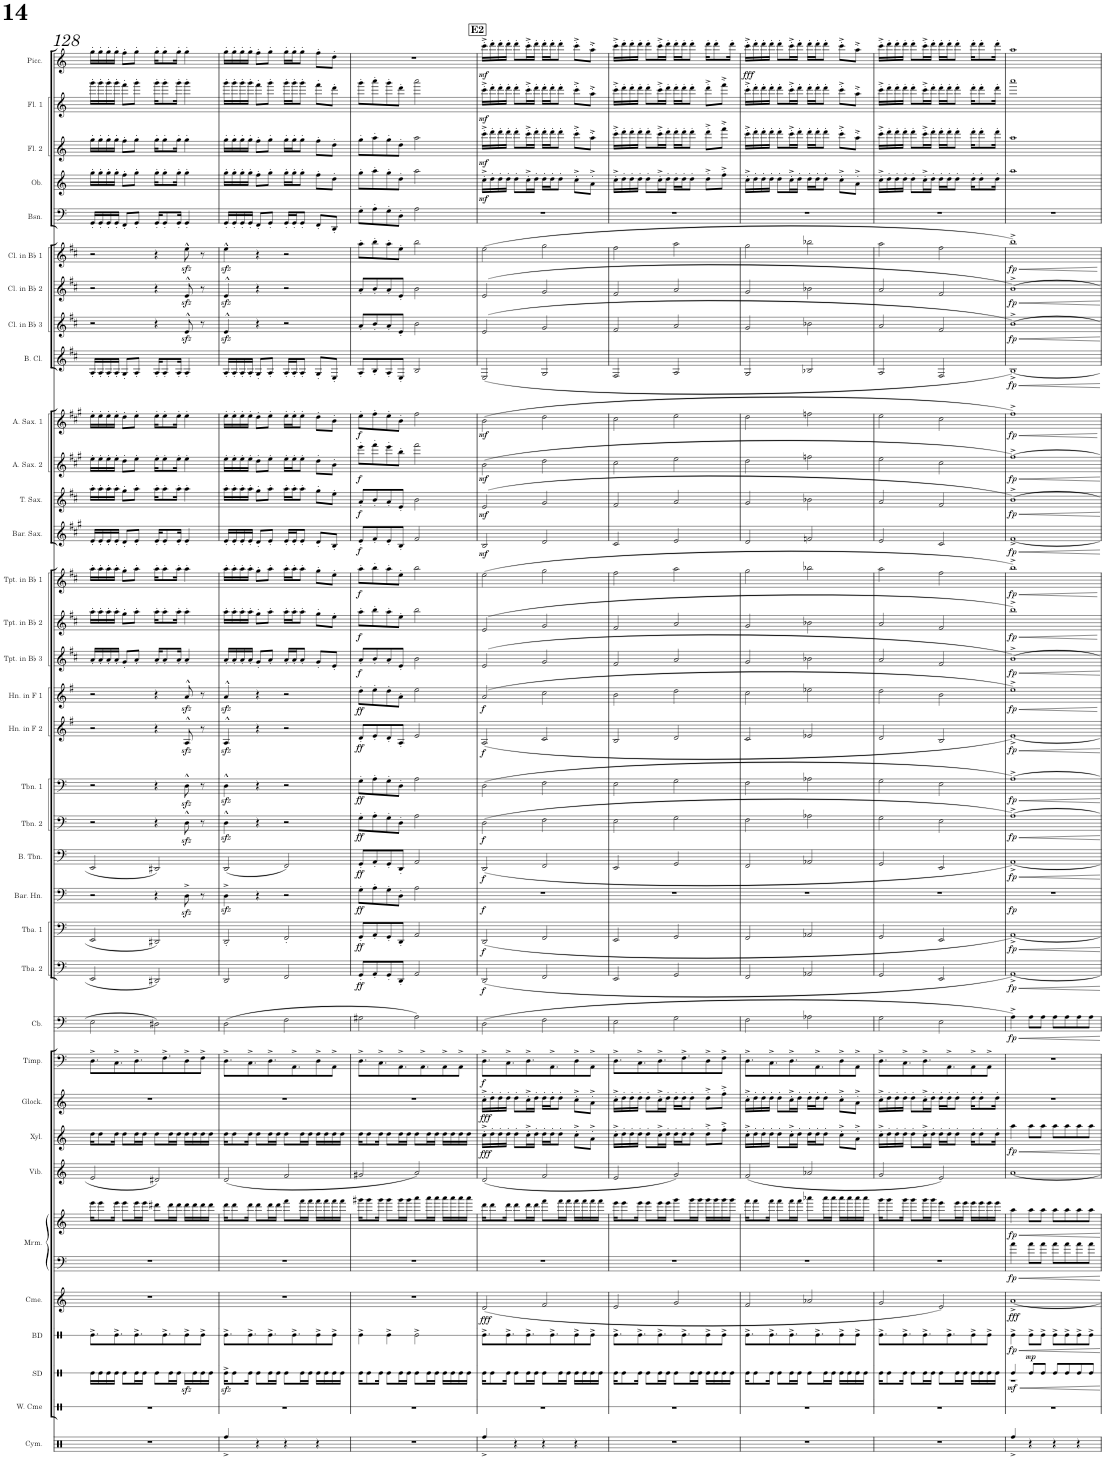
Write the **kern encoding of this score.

**kern	**kern	**kern	**dynam	**kern	**dynam	**kern	**dynam	**kern	**kern	**dynam	**kern	**kern	**dynam	**kern	**dynam	**kern	**dynam	**kern	**dynam	**kern	**dynam	**kern	**dynam	**kern	**dynam	**kern	**dynam	**kern	**dynam	**kern	**dynam	**kern	**dynam	**kern	**dynam	**kern	**dynam	**kern	**dynam	**kern	**dynam	**kern	**dynam	**kern	**dynam	**kern	**dynam	**kern	**dynam	**kern	**dynam	**kern	**dynam	**kern	**dynam	**kern	**dynam	**kern	**kern	**dynam	**kern	**dynam	**kern	**dynam	**kern	**dynam
*part35	*part34	*part33	*part33	*part32	*part32	*part31	*part31	*part30	*part30	*part30	*part29	*part28	*part28	*part27	*part27	*part26	*part26	*part25	*part25	*part24	*part24	*part23	*part23	*part22	*part22	*part21	*part21	*part20	*part20	*part19	*part19	*part18	*part18	*part17	*part17	*part16	*part16	*part15	*part15	*part14	*part14	*part13	*part13	*part12	*part12	*part11	*part11	*part10	*part10	*part9	*part9	*part8	*part8	*part7	*part7	*part6	*part6	*part5	*part4	*part4	*part3	*part3	*part2	*part2	*part1	*part1
*staff36	*staff35	*staff34	*staff34	*staff33	*staff33	*staff32	*staff32	*staff31	*staff30	*staff30/31	*staff29	*staff28	*staff28	*staff27	*staff27	*staff26	*staff26	*staff25	*staff25	*staff24	*staff24	*staff23	*staff23	*staff22	*staff22	*staff21	*staff21	*staff20	*staff20	*staff19	*staff19	*staff18	*staff18	*staff17	*staff17	*staff16	*staff16	*staff15	*staff15	*staff14	*staff14	*staff13	*staff13	*staff12	*staff12	*staff11	*staff11	*staff10	*staff10	*staff9	*staff9	*staff8	*staff8	*staff7	*staff7	*staff6	*staff6	*staff5	*staff4	*staff4	*staff3	*staff3	*staff2	*staff2	*staff1	*staff1
*I"Cymbals	*I"Wind Chimes	*I"Snare Drum	*	*I"Bass Drum	*	*I"Chimes	*	*I"Marimba	*	*	*I"Vibraphone	*I"Xylophone	*	*I"Glockenspiel	*	*I"Timpani	*	*I"Contrabass	*	*I"Tuba 2	*	*I"Tuba 1	*	*I"Baritone Horn	*	*I"Bass Trombone	*	*I"Trombone 2	*	*I"Trombone 1	*	*I"Horn in F 2	*	*I"Horn in F 1	*	*I"Trumpet in Bb 3	*	*I"Trumpet in Bb 2	*	*I"Trumpet in Bb 1	*	*I"Baritone Saxophone	*	*I"Tenor Saxophone	*	*I"Alto Saxophone 2	*	*I"Alto Saxophone 1	*	*I"Bass Clarinet	*	*I"Clarinet in Bb 3	*	*I"Clarinet in Bb 2	*	*I"Clarinet in Bb 1	*	*I"Bassoon	*I"Oboe	*	*I"Flute 2	*	*I"Flute 1	*	*I"Piccolo	*
*I'Cym.	*I'W. Cme	*I'SD	*	*I'BD	*	*I'Cme.	*	*I'Mrm.	*	*	*I'Vib.	*I'Xyl.	*	*I'Glock.	*	*I'Timp.	*	*I'Cb.	*	*I'Tba. 2	*	*I'Tba. 1	*	*I'Bar. Hn.	*	*I'B. Tbn.	*	*I'Tbn. 2	*	*I'Tbn. 1	*	*I'Hn. in F 2	*	*I'Hn. in F 1	*	*I'Tpt. in Bb 3	*	*I'Tpt. in Bb 2	*	*I'Tpt. in Bb 1	*	*I'Bar. Sax.	*	*I'T. Sax.	*	*I'A. Sax. 2	*	*I'A. Sax. 1	*	*I'B. Cl.	*	*I'Cl. in Bb 3	*	*I'Cl. in Bb 2	*	*I'Cl. in Bb 1	*	*I'Bsn.	*I'Ob.	*	*I'Fl. 2	*	*I'Fl. 1	*	*I'Picc.	*
!!LO:PB:g=z
*clefX	*clefX	*clefX	*	*clefX	*	*clefG2	*	*clefF4	*clefG2	*	*clefG2	*clefG2	*	*clefG2	*	*clefF4	*	*clefF4	*	*clefF4	*	*clefF4	*	*clefF4	*	*clefF4	*	*clefF4	*	*clefF4	*	*clefG2	*	*clefG2	*	*clefG2	*	*clefG2	*	*clefG2	*	*clefG2	*	*clefG2	*	*clefG2	*	*clefG2	*	*clefG2	*	*clefG2	*	*clefG2	*	*clefG2	*	*clefF4	*clefG2	*	*clefG2	*	*clefG2	*	*clefG2	*
*	*	*	*	*	*	*	*	*	*	*	*	*Trd-7c-12	*	*Trd-14c-24	*	*	*	*Trd7c12	*	*	*	*	*	*Trd4c7	*	*	*	*	*	*	*	*Trd4c7	*	*Trd4c7	*	*Trd1c2	*	*Trd1c2	*	*Trd1c2	*	*Trd12c21	*	*Trd8c14	*	*Trd5c9	*	*Trd5c9	*	*Trd8c14	*	*Trd1c2	*	*Trd1c2	*	*Trd1c2	*	*	*	*	*	*	*	*	*Trd-7c-12	*
*k[]	*k[]	*k[]	*	*k[]	*	*k[]	*	*k[]	*k[]	*	*k[]	*k[]	*	*k[]	*	*k[]	*	*k[]	*	*k[]	*	*k[]	*	*k[]	*	*k[]	*	*k[]	*	*k[]	*	*k[f#]	*	*k[f#]	*	*k[f#c#]	*	*k[f#c#]	*	*k[f#c#]	*	*k[f#c#g#]	*	*k[f#c#]	*	*k[f#c#g#]	*	*k[f#c#g#]	*	*k[f#c#]	*	*k[f#c#]	*	*k[f#c#]	*	*k[f#c#]	*	*k[]	*k[]	*	*k[]	*	*k[]	*	*k[]	*
*M4/4	*M4/4	*M4/4	*	*M4/4	*	*M4/4	*	*M4/4	*M4/4	*	*M4/4	*M4/4	*	*M4/4	*	*M4/4	*	*M4/4	*	*M4/4	*	*M4/4	*	*M4/4	*	*M4/4	*	*M4/4	*	*M4/4	*	*M4/4	*	*M4/4	*	*M4/4	*	*M4/4	*	*M4/4	*	*M4/4	*	*M4/4	*	*M4/4	*	*M4/4	*	*M4/4	*	*M4/4	*	*M4/4	*	*M4/4	*	*M4/4	*M4/4	*	*M4/4	*	*M4/4	*	*M4/4	*
=128	=128	=128	=128	=128	=128	=128	=128	=128	=128	=128	=128	=128	=128	=128	=128	=128	=128	=128	=128	=128	=128	=128	=128	=128	=128	=128	=128	=128	=128	=128	=128	=128	=128	=128	=128	=128	=128	=128	=128	=128	=128	=128	=128	=128	=128	=128	=128	=128	=128	=128	=128	=128	=128	=128	=128	=128	=128	=128	=128	=128	=128	=128	=128	=128	=128	=128
1r	1r	16Re\LL	.	8.Re^\L	.	1r	.	1r	16eee\KL	.	2e/	16dd\KL	.	1r	.	8.D^\L	.	2E\	.	2EE/	.	2EE/	.	2r	.	2EE/	.	2r	.	2r	.	2r	.	2r	.	16a'/LL	.	16aa'\LL	.	16aa'\LL	.	16e'/LL	.	16aa'\LL	.	16ee'\LL	.	16ee'\LL	.	16A'/LL	.	2r	.	2r	.	2r	.	16GG'/LL	16gg'\LL	.	16gg'\LL	.	16ggg'\LL	.	16gg'\LL	.
.	.	16Re\	.	.	.	.	.	.	8eee\	.	.	8dd\	.	.	.	.	.	.	.	.	.	.	.	.	.	.	.	.	.	.	.	.	.	.	.	16a'/	.	16aa'\	.	16aa'\	.	16e'/	.	16aa'\	.	16ee'\	.	16ee'\	.	16A'/	.	.	.	.	.	.	.	16GG'/	16gg'\	.	16gg'\	.	16ggg'\	.	16gg'\	.
.	.	16Re\	.	.	.	.	.	.	.	.	.	.	.	.	.	.	.	.	.	.	.	.	.	.	.	.	.	.	.	.	.	.	.	.	.	16a'/	.	16aa'\	.	16aa'\	.	16e'/	.	16aa'\	.	16ee'\	.	16ee'\	.	16A'/	.	.	.	.	.	.	.	16GG'/	16gg'\	.	16gg'\	.	16ggg'\	.	16gg'\	.
.	.	16Re\JJ	.	8.Re^\	.	.	.	.	16eee\Jk	.	.	16dd\Jk	.	.	.	8.C^\	.	.	.	.	.	.	.	.	.	.	.	.	.	.	.	.	.	.	.	16a'/JJ	.	16aa'\JJ	.	16aa'\JJ	.	16e'/JJ	.	16aa'\JJ	.	16ee'\JJ	.	16ee'\JJ	.	16A'/JJ	.	.	.	.	.	.	.	16GG'/JJ	16gg'\JJ	.	16gg'\JJ	.	16ggg'\JJ	.	16gg'\JJ	.
.	.	8Re\L	.	.	.	.	.	.	8eee\L	.	.	8dd\L	.	.	.	.	.	.	.	.	.	.	.	.	.	.	.	.	.	.	.	.	.	.	.	8g'/L	.	8gg'\L	.	8gg'\L	.	8d'/L	.	8gg'\L	.	8dd'\L	.	8dd'\L	.	8G'/L	.	.	.	.	.	.	.	8FF'/L	8ff'\L	.	8ff'\L	.	8fff'\L	.	8ff'\L	.
.	.	16Re\L	.	8.Re^\	.	.	.	.	16eee\L	.	.	16dd\L	.	.	.	8.D^\	.	.	.	.	.	.	.	.	.	.	.	.	.	.	.	.	.	.	.	8a'/J	.	8aa'\J	.	8aa'\J	.	8e'/J	.	8aa'\J	.	8ee'\J	.	8ee'\J	.	8A'/J	.	.	.	.	.	.	.	8GG'/J	8gg'\J	.	8gg'\J	.	8ggg'\J	.	8gg'\J	.
.	.	16Re\JJ	.	.	.	.	.	.	16eee\JJ	.	.	16dd\JJ	.	.	.	.	.	.	.	.	.	.	.	.	.	.	.	.	.	.	.	.	.	.	.	.	.	.	.	.	.	.	.	.	.	.	.	.	.	.	.	.	.	.	.	.	.	.	.	.	.	.	.	.	.	.
.	.	8Re\L	.	.	.	.	.	.	8ddd#X\L	.	2d#X/	8dd\L	.	.	.	.	.	2D#X\	.	2DD#X/	.	2DD#X/	.	4r	.	2DD#X/	.	4r	.	4r	.	4r	.	4r	.	16a'/KL	.	16aa'\KL	.	16aa'\KL	.	16e'/KL	.	16aa'\KL	.	16ee'\KL	.	16ee'\KL	.	16A'/KL	.	4r	.	4r	.	4r	.	16GG'/KL	16gg'\KL	.	16gg'\KL	.	16ggg'\KL	.	16gg'\KL	.
.	.	.	.	8.Re^\	.	.	.	.	.	.	.	.	.	.	.	8.F^\	.	.	.	.	.	.	.	.	.	.	.	.	.	.	.	.	.	.	.	8a'/	.	8aa'\	.	8aa'\	.	8e'/	.	8aa'\	.	8ee'\	.	8ee'\	.	8A'/	.	.	.	.	.	.	.	8GG'/	8gg'\	.	8gg'\	.	8ggg'\	.	8gg'\	.
.	.	16Re\L	.	.	.	.	.	.	16ddd#\L	.	.	16dd\L	.	.	.	.	.	.	.	.	.	.	.	.	.	.	.	.	.	.	.	.	.	.	.	.	.	.	.	.	.	.	.	.	.	.	.	.	.	.	.	.	.	.	.	.	.	.	.	.	.	.	.	.	.	.
.	.	16Re\JJ	.	.	.	.	.	.	16ddd#\JJ	.	.	16dd\JJ	.	.	.	.	.	.	.	.	.	.	.	.	.	.	.	.	.	.	.	.	.	.	.	16a'/Jk	.	16aa'\Jk	.	16aa'\Jk	.	16e'/Jk	.	16aa'\Jk	.	16ee'\Jk	.	16ee'\Jk	.	16A'/Jk	.	.	.	.	.	.	.	16GG'/Jk	16gg'\Jk	.	16gg'\Jk	.	16ggg'\Jk	.	16gg'\Jk	.
.	.	16Rezz<^\LL	.	8Re^\	.	.	.	.	16ddd#\LL	.	.	16dd\LL	.	.	.	8D^\	.	.	.	.	.	.	.	8Dzz<^\	.	.	.	8Dzz<^^\	.	8Dzz<^^\	.	8Azz<^^/	.	8azz<^^/	.	4a'/	.	4aa'\	.	4aa'\	.	4e'/	.	4aa'\	.	4ee'\	.	4ee'\	.	4A'/	.	8ezz<^^/	.	8ezz<^^/	.	8eezz<^^\	.	4GG'/	4gg'\	.	4gg'\	.	4ggg'\	.	4gg'\	.
.	.	16Re\	.	.	.	.	.	.	16ddd#\	.	.	16dd\	.	.	.	.	.	.	.	.	.	.	.	.	.	.	.	.	.	.	.	.	.	.	.	.	.	.	.	.	.	.	.	.	.	.	.	.	.	.	.	.	.	.	.	.	.	.	.	.	.	.	.	.	.	.
.	.	16Re\	.	8Re^\J	.	.	.	.	16ddd#\	.	.	16dd\	.	.	.	8F^\J	.	.	.	.	.	.	.	8r	.	.	.	8r	.	8r	.	8r	.	8r	.	.	.	.	.	.	.	.	.	.	.	.	.	.	.	.	.	8r	.	8r	.	8r	.	.	.	.	.	.	.	.	.	.
.	.	16Re\JJ	.	.	.	.	.	.	16ddd#\JJ	.	.	16dd\JJ	.	.	.	.	.	.	.	.	.	.	.	.	.	.	.	.	.	.	.	.	.	.	.	.	.	.	.	.	.	.	.	.	.	.	.	.	.	.	.	.	.	.	.	.	.	.	.	.	.	.	.	.	.	.
=129	=129	=129	=129	=129	=129	=129	=129	=129	=129	=129	=129	=129	=129	=129	=129	=129	=129	=129	=129	=129	=129	=129	=129	=129	=129	=129	=129	=129	=129	=129	=129	=129	=129	=129	=129	=129	=129	=129	=129	=129	=129	=129	=129	=129	=129	=129	=129	=129	=129	=129	=129	=129	=129	=129	=129	=129	=129	=129	=129	=129	=129	=129	=129	=129	=129	=129
4Rff^/	1r	16Rezz<^\KL	.	8.Re^\L	.	1r	.	1r	16ddd\KL	.	(2d/	16dd\KL	.	1r	.	8.D^\L	.	(2D\	.	2DD/	.	2DD'/	.	4Dzz<^\	.	(2DD/	.	4Dzz<^^\	.	4Dzz<^^\	.	4Azz<^^/	.	4azz<^^/	.	16a'/LL	.	16aa'\LL	.	16aa'\LL	.	16e'/LL	.	16aa'\LL	.	16ee'\LL	.	16ee'\LL	.	16A'/LL	.	4ezz<^^/	.	4ezz<^^/	.	4eezz<^^\	.	16GG'/LL	16gg'\LL	.	16gg'\LL	.	16ggg'\LL	.	16gg'\LL	.
.	.	8Re\	.	.	.	.	.	.	8ddd\	.	.	8dd\	.	.	.	.	.	.	.	.	.	.	.	.	.	.	.	.	.	.	.	.	.	.	.	16a'/	.	16aa'\	.	16aa'\	.	16e'/	.	16aa'\	.	16ee'\	.	16ee'\	.	16A'/	.	.	.	.	.	.	.	16GG'/	16gg'\	.	16gg'\	.	16ggg'\	.	16gg'\	.
.	.	.	.	.	.	.	.	.	.	.	.	.	.	.	.	.	.	.	.	.	.	.	.	.	.	.	.	.	.	.	.	.	.	.	.	16a'/	.	16aa'\	.	16aa'\	.	16e'/	.	16aa'\	.	16ee'\	.	16ee'\	.	16A'/	.	.	.	.	.	.	.	16GG'/	16gg'\	.	16gg'\	.	16ggg'\	.	16gg'\	.
.	.	16Re\Jk	.	8.Re^\	.	.	.	.	16ddd\Jk	.	.	16dd\Jk	.	.	.	8.C^\	.	.	.	.	.	.	.	.	.	.	.	.	.	.	.	.	.	.	.	16a'/JJ	.	16aa'\JJ	.	16aa'\JJ	.	16e'/JJ	.	16aa'\JJ	.	16ee'\JJ	.	16ee'\JJ	.	16A'/JJ	.	.	.	.	.	.	.	16GG'/JJ	16gg'\JJ	.	16gg'\JJ	.	16ggg'\JJ	.	16gg'\JJ	.
4r	.	8Re\L	.	.	.	.	.	.	8ddd\L	.	.	8dd\L	.	.	.	.	.	.	.	.	.	.	.	4r	.	.	.	4r	.	4r	.	4r	.	4r	.	8g'/L	.	8gg'\L	.	8gg'\L	.	8d'/L	.	8gg'\L	.	8dd'\L	.	8dd'\L	.	8G'/L	.	4r	.	4r	.	4r	.	8FF'/L	8ff'\L	.	8ff'\L	.	8fff'\L	.	8ff'\L	.
.	.	16Re\L	.	8.Re^\	.	.	.	.	16ddd\L	.	.	16dd\L	.	.	.	8.D^\	.	.	.	.	.	.	.	.	.	.	.	.	.	.	.	.	.	.	.	8a'/J	.	8aa'\J	.	8aa'\J	.	8e'/J	.	8aa'\J	.	8ee'\J	.	8ee'\J	.	8A'/J	.	.	.	.	.	.	.	8GG'/J	8gg'\J	.	8gg'\J	.	8ggg'\J	.	8gg'\J	.
.	.	16Re\JJ	.	.	.	.	.	.	16ddd\JJ	.	.	16dd\JJ	.	.	.	.	.	.	.	.	.	.	.	.	.	.	.	.	.	.	.	.	.	.	.	.	.	.	.	.	.	.	.	.	.	.	.	.	.	.	.	.	.	.	.	.	.	.	.	.	.	.	.	.	.	.
4r	.	8Re\L	.	.	.	.	.	.	8fff\L	.	2f/	8dd\L	.	.	.	.	.	2F\	.	2FF/	.	2FF'/	.	2r	.	2FF/)	.	2r	.	2r	.	2r	.	2r	.	16a'/LL	.	16aa'\LL	.	16aa'\LL	.	16e'/LL	.	16aa'\LL	.	16ee'\LL	.	16ee'\LL	.	16A'/LL	.	2r	.	2r	.	2r	.	16GG'/LL	16gg'\LL	.	16gg'\LL	.	16ggg'\LL	.	16gg'\LL	.
.	.	.	.	8.Re^\	.	.	.	.	.	.	.	.	.	.	.	8.AA^\	.	.	.	.	.	.	.	.	.	.	.	.	.	.	.	.	.	.	.	16a'/J	.	16aa'\J	.	16aa'\J	.	16e'/J	.	16aa'\J	.	16ee'\J	.	16ee'\J	.	16A'/J	.	.	.	.	.	.	.	16GG'/J	16gg'\J	.	16gg'\J	.	16ggg'\J	.	16gg'\J	.
.	.	16Re\L	.	.	.	.	.	.	16fff\L	.	.	16dd\L	.	.	.	.	.	.	.	.	.	.	.	.	.	.	.	.	.	.	.	.	.	.	.	8a'/J	.	8aa'\J	.	8aa'\J	.	8e'/J	.	8aa'\J	.	8ee'\J	.	8ee'\J	.	8A'/J	.	.	.	.	.	.	.	8GG'/J	8gg'\J	.	8gg'\J	.	8ggg'\J	.	8gg'\J	.
.	.	16Re\JJ	.	.	.	.	.	.	16fff\JJ	.	.	16dd\JJ	.	.	.	.	.	.	.	.	.	.	.	.	.	.	.	.	.	.	.	.	.	.	.	.	.	.	.	.	.	.	.	.	.	.	.	.	.	.	.	.	.	.	.	.	.	.	.	.	.	.	.	.	.	.
4r	.	16Re\LL	.	8Re^\	.	.	.	.	16fff\LL	.	.	16dd\LL	.	.	.	8D^\	.	.	.	.	.	.	.	.	.	.	.	.	.	.	.	.	.	.	.	8g'/L	.	8gg'\L	.	8gg'\L	.	8d'/L	.	8gg'\L	.	8dd'\L	.	8dd'\L	.	8G'/L	.	.	.	.	.	.	.	8FF'/L	8ff'\L	.	8ff'\L	.	8fff'\L	.	8ff'\L	.
.	.	16Re\	.	.	.	.	.	.	16fff\	.	.	16dd\	.	.	.	.	.	.	.	.	.	.	.	.	.	.	.	.	.	.	.	.	.	.	.	.	.	.	.	.	.	.	.	.	.	.	.	.	.	.	.	.	.	.	.	.	.	.	.	.	.	.	.	.	.	.
.	.	16Re\	.	8Re^\J	.	.	.	.	16fff\	.	.	16dd\	.	.	.	8AA^\J	.	.	.	.	.	.	.	.	.	.	.	.	.	.	.	.	.	.	.	8e'/J	.	8ee'\J	.	8ee'\J	.	8B'/J	.	8ee'\J	.	8b'\J	.	8b'\J	.	8E'/J	.	.	.	.	.	.	.	8DD'/J	8dd'\J	.	8dd'\J	.	8ddd'\J	.	8dd'\J	.
.	.	16Re\JJ	.	.	.	.	.	.	16fff\JJ	.	.	16dd\JJ	.	.	.	.	.	.	.	.	.	.	.	.	.	.	.	.	.	.	.	.	.	.	.	.	.	.	.	.	.	.	.	.	.	.	.	.	.	.	.	.	.	.	.	.	.	.	.	.	.	.	.	.	.	.
=130	=130	=130	=130	=130	=130	=130	=130	=130	=130	=130	=130	=130	=130	=130	=130	=130	=130	=130	=130	=130	=130	=130	=130	=130	=130	=130	=130	=130	=130	=130	=130	=130	=130	=130	=130	=130	=130	=130	=130	=130	=130	=130	=130	=130	=130	=130	=130	=130	=130	=130	=130	=130	=130	=130	=130	=130	=130	=130	=130	=130	=130	=130	=130	=130	=130	=130
!	!	!	!	!	!	!	!	!	!	!	!	!	!	!	!	!	!	!	!	!	!LO:DY:b	!	!LO:DY:b	!	!LO:DY:b	!	!LO:DY:b	!	!LO:DY:b	!	!LO:DY:b	!	!LO:DY:b	!	!LO:DY:b	!	!LO:DY:b	!	!LO:DY:b	!	!LO:DY:b	!	!LO:DY:b	!	!LO:DY:b	!	!LO:DY:b	!	!LO:DY:b	!	!	!	!	!	!	!	!	!	!	!	!	!	!	!	!	!
1r	1r	16Re\KL	.	4Re^\	.	1r	.	1r	16ggg#X\KL	.	2g#X/	16dd\KL	.	1r	.	8.D^\L	.	2G#X\	.	8GG'/L	ff	8GG'/L	ff	8G'\L	ff	8GG'/L	ff	8G'\L	ff	8G'\L	ff	8d'/L	ff	8dd'\L	ff	8a'/L	f	8aa'\L	f	8aa'\L	f	8e'/L	f	8a'/L	f	8eee'\L	f	8ee'\L	f	8A'/L	.	8a'/L	.	8a'/L	.	8aa'\L	.	8G'\L	8gg'\L	.	8gg'\L	.	8ggg'\L	.	1r	.
.	.	8Re\	.	.	.	.	.	.	8ggg#\	.	.	8dd\	.	.	.	.	.	.	.	.	.	.	.	.	.	.	.	.	.	.	.	.	.	.	.	.	.	.	.	.	.	.	.	.	.	.	.	.	.	.	.	.	.	.	.	.	.	.	.	.	.	.	.	.	.	.
.	.	.	.	.	.	.	.	.	.	.	.	.	.	.	.	.	.	.	.	8AA'/	.	8AA'/	.	8A'\	.	8AA'/	.	8A'\	.	8A'\	.	8e'/	.	8ee'\	.	8b'/	.	8bb'\	.	8bb'\	.	8f#'/	.	8b'/	.	8fff#'\	.	8ff#'\	.	8B'/	.	8b'/	.	8b'/	.	8bb'\	.	8A'\	8aa'\	.	8aa'\	.	8aaa'\	.	.	.
.	.	16Re\Jk	.	.	.	.	.	.	16ggg#\Jk	.	.	16dd\Jk	.	.	.	8.C^\	.	.	.	.	.	.	.	.	.	.	.	.	.	.	.	.	.	.	.	.	.	.	.	.	.	.	.	.	.	.	.	.	.	.	.	.	.	.	.	.	.	.	.	.	.	.	.	.	.	.
.	.	8Re\L	.	4Re^\	.	.	.	.	8ggg#\L	.	.	8dd\L	.	.	.	.	.	.	.	8GG'/	.	8GG'/	.	8G'\	.	8GG'/	.	8G'\	.	8G'\	.	8d'/	.	8dd'\	.	8a'/	.	8aa'\	.	8aa'\	.	8e'/	.	8a'/	.	8eee'\	.	8ee'\	.	8A'/	.	8a'/	.	8a'/	.	8aa'\	.	8G'\	8gg'\	.	8gg'\	.	8ggg'\	.	.	.
.	.	16Re\L	.	.	.	.	.	.	16ggg#\L	.	.	16dd\L	.	.	.	8.AA^\	.	.	.	8DD'/J	.	8DD'/J	.	8D'\J	.	8DD'/J	.	8D'\J	.	8D'\J	.	8A'/J	.	8a'\J	.	8e'/J	.	8ee'\J	.	8ee'\J	.	8B'/J	.	8e'/J	.	8bb'\J	.	8b'\J	.	8E'/J	.	8e'/J	.	8e'/J	.	8ee'\J	.	8D'\J	8dd'\J	.	8dd'\J	.	8ddd'\J	.	.	.
.	.	16Re\JJ	.	.	.	.	.	.	16ggg#\JJ	.	.	16dd\JJ	.	.	.	.	.	.	.	.	.	.	.	.	.	.	.	.	.	.	.	.	.	.	.	.	.	.	.	.	.	.	.	.	.	.	.	.	.	.	.	.	.	.	.	.	.	.	.	.	.	.	.	.	.	.
.	.	8Re\L	.	2Re^\	.	.	.	.	8aaa\L	.	2a/)	8dd\L	.	.	.	.	.	2A\)	.	2AA/	.	2AA/	.	2A\	.	2AA/	.	2A\	.	2A\	.	2e/	.	2ee\	.	2b\	.	2bb\	.	2bb\	.	2f#/	.	2b\	.	2fff#\	.	2ff#\	.	2B/	.	2b\	.	2b\	.	2bb\	.	2A\	2aa\	.	2aa\	.	2aaa\	.	.	.
.	.	.	.	.	.	.	.	.	.	.	.	.	.	.	.	8.AA^\	.	.	.	.	.	.	.	.	.	.	.	.	.	.	.	.	.	.	.	.	.	.	.	.	.	.	.	.	.	.	.	.	.	.	.	.	.	.	.	.	.	.	.	.	.	.	.	.	.	.
.	.	16Re\L	.	.	.	.	.	.	16aaa\L	.	.	16dd\L	.	.	.	.	.	.	.	.	.	.	.	.	.	.	.	.	.	.	.	.	.	.	.	.	.	.	.	.	.	.	.	.	.	.	.	.	.	.	.	.	.	.	.	.	.	.	.	.	.	.	.	.	.	.
.	.	16Re\JJ	.	.	.	.	.	.	16aaa\JJ	.	.	16dd\JJ	.	.	.	.	.	.	.	.	.	.	.	.	.	.	.	.	.	.	.	.	.	.	.	.	.	.	.	.	.	.	.	.	.	.	.	.	.	.	.	.	.	.	.	.	.	.	.	.	.	.	.	.	.	.
.	.	16Re\LL	.	.	.	.	.	.	16aaa\LL	.	.	16dd\LL	.	.	.	8AA^\	.	.	.	.	.	.	.	.	.	.	.	.	.	.	.	.	.	.	.	.	.	.	.	.	.	.	.	.	.	.	.	.	.	.	.	.	.	.	.	.	.	.	.	.	.	.	.	.	.	.
.	.	16Re\	.	.	.	.	.	.	16aaa\	.	.	16dd\	.	.	.	.	.	.	.	.	.	.	.	.	.	.	.	.	.	.	.	.	.	.	.	.	.	.	.	.	.	.	.	.	.	.	.	.	.	.	.	.	.	.	.	.	.	.	.	.	.	.	.	.	.	.
.	.	16Re\	.	.	.	.	.	.	16aaa\	.	.	16dd\	.	.	.	8AA^\J	.	.	.	.	.	.	.	.	.	.	.	.	.	.	.	.	.	.	.	.	.	.	.	.	.	.	.	.	.	.	.	.	.	.	.	.	.	.	.	.	.	.	.	.	.	.	.	.	.	.
.	.	16Re\JJ	.	.	.	.	.	.	16aaa\JJ	.	.	16dd\JJ	.	.	.	.	.	.	.	.	.	.	.	.	.	.	.	.	.	.	.	.	.	.	.	.	.	.	.	.	.	.	.	.	.	.	.	.	.	.	.	.	.	.	.	.	.	.	.	.	.	.	.	.	.	.
!!LO:REH:place=s1:a:B:cj:fs=14:t=E2
=131	=131	=131	=131	=131	=131	=131	=131	=131	=131	=131	=131	=131	=131	=131	=131	=131	=131	=131	=131	=131	=131	=131	=131	=131	=131	=131	=131	=131	=131	=131	=131	=131	=131	=131	=131	=131	=131	=131	=131	=131	=131	=131	=131	=131	=131	=131	=131	=131	=131	=131	=131	=131	=131	=131	=131	=131	=131	=131	=131	=131	=131	=131	=131	=131	=131	=131
!	!	!	!	!	!	!	!LO:DY:b	!	!	!	!	!	!LO:DY:b	!	!LO:DY:b	!	!LO:DY:b	!	!	!	!LO:DY:b	!	!LO:DY:b	!	!LO:DY:b	!	!LO:DY:b	!	!LO:DY:b	!	!	!	!LO:DY:b	!	!LO:DY:b	!	!	!	!	!	!	!	!LO:DY:b	!	!LO:DY:b	!	!LO:DY:b	!	!LO:DY:b	!	!	!	!	!	!	!	!	!	!	!LO:DY:b	!	!LO:DY:b	!	!LO:DY:b	!	!LO:DY:b
4Rff^/	1r	16Re\KL	.	8.Re^\L	.	(2d/	fff	1r	16ddd\KL	.	(2d/	16cc'^\LL	fff	16cc'^\LL	fff	8.D^\L	f	(2D\	.	(2DD/	f	(2DD/	f	1r	f	(2DD/	f	(2D\	f	(2D\	.	(2A/	f	(2a/	f	(2e/	.	(2e/	.	(2ee\	.	2B/	mf	(2e/	mf	(2b\	mf	(2b\	mf	(2E/	.	(2e/	.	(2e/	.	(2ee\	.	1r	16cc'^\LL	mf	16ccc'^\LL	mf	16ccc'^\LL	mf	16ccc'^\LL	mf
.	.	8Re\	.	.	.	.	.	.	8ddd\	.	.	16dd'\	.	16dd'\	.	.	.	.	.	.	.	.	.	.	.	.	.	.	.	.	.	.	.	.	.	.	.	.	.	.	.	.	.	.	.	.	.	.	.	.	.	.	.	.	.	.	.	.	16dd'\	.	16ddd'\	.	16ddd'\	.	16ddd'\	.
.	.	.	.	.	.	.	.	.	.	.	.	16dd'\	.	16dd'\	.	.	.	.	.	.	.	.	.	.	.	.	.	.	.	.	.	.	.	.	.	.	.	.	.	.	.	.	.	.	.	.	.	.	.	.	.	.	.	.	.	.	.	.	16dd'\	.	16ddd'\	.	16ddd'\	.	16ddd'\	.
.	.	16Re\Jk	.	8.Re^\	.	.	.	.	16ddd\Jk	.	.	16dd'\JJ	.	16dd'\JJ	.	8.C^\	.	.	.	.	.	.	.	.	.	.	.	.	.	.	.	.	.	.	.	.	.	.	.	.	.	.	.	.	.	.	.	.	.	.	.	.	.	.	.	.	.	.	16dd'\JJ	.	16ddd'\JJ	.	16ddd'\JJ	.	16ddd'\JJ	.
4r	.	8Re\L	.	.	.	.	.	.	8ddd\L	.	.	8dd'\L	.	8dd'\L	.	.	.	.	.	.	.	.	.	.	.	.	.	.	.	.	.	.	.	.	.	.	.	.	.	.	.	.	.	.	.	.	.	.	.	.	.	.	.	.	.	.	.	.	8dd'\L	.	8ddd'\L	.	8ddd'\L	.	8ddd'\L	.
.	.	16Re\L	.	8.Re^\	.	.	.	.	16ddd\L	.	.	16cc'^\L	.	16cc'^\L	.	8.D^\	.	.	.	.	.	.	.	.	.	.	.	.	.	.	.	.	.	.	.	.	.	.	.	.	.	.	.	.	.	.	.	.	.	.	.	.	.	.	.	.	.	.	16cc'^\L	.	16ccc'^\L	.	16ccc'^\L	.	16ccc'^\L	.
.	.	16Re\JJ	.	.	.	.	.	.	16ddd\JJ	.	.	16dd'\JJ	.	16dd'\JJ	.	.	.	.	.	.	.	.	.	.	.	.	.	.	.	.	.	.	.	.	.	.	.	.	.	.	.	.	.	.	.	.	.	.	.	.	.	.	.	.	.	.	.	.	16dd'\JJ	.	16ddd'\JJ	.	16ddd'\JJ	.	16ddd'\JJ	.
4r	.	8Re\L	.	.	.	2f/	.	.	8fff\L	.	2f/	16dd'\LL	.	16dd'\LL	.	.	.	2F\	.	2FF/	.	2FF/	.	.	.	2FF/	.	2F\	.	2F\	.	2c/	.	2cc\	.	2g/	.	2g/	.	2gg\	.	2d/	.	2g/	.	2dd\	.	2dd\	.	2G/	.	2g/	.	2g/	.	2gg\	.	.	16dd'\LL	.	16ddd'\LL	.	16ddd'\LL	.	16ddd'\LL	.
.	.	.	.	8.Re^\	.	.	.	.	.	.	.	16dd'\J	.	16dd'\J	.	8.AA^\	.	.	.	.	.	.	.	.	.	.	.	.	.	.	.	.	.	.	.	.	.	.	.	.	.	.	.	.	.	.	.	.	.	.	.	.	.	.	.	.	.	.	16dd'\J	.	16ddd'\J	.	16ddd'\J	.	16ddd'\J	.
.	.	16Re\L	.	.	.	.	.	.	16fff\L	.	.	8dd'\J	.	8dd'\J	.	.	.	.	.	.	.	.	.	.	.	.	.	.	.	.	.	.	.	.	.	.	.	.	.	.	.	.	.	.	.	.	.	.	.	.	.	.	.	.	.	.	.	.	8dd'\J	.	8ddd'\J	.	8ddd'\J	.	8ddd'\J	.
.	.	16Re\JJ	.	.	.	.	.	.	16fff\JJ	.	.	.	.	.	.	.	.	.	.	.	.	.	.	.	.	.	.	.	.	.	.	.	.	.	.	.	.	.	.	.	.	.	.	.	.	.	.	.	.	.	.	.	.	.	.	.	.	.	.	.	.	.	.	.	.	.
4r	.	16Re\LL	.	8Re^\	.	.	.	.	16fff\LL	.	.	8cc'^\L	.	8cc'^\L	.	8D^\	.	.	.	.	.	.	.	.	.	.	.	.	.	.	.	.	.	.	.	.	.	.	.	.	.	.	.	.	.	.	.	.	.	.	.	.	.	.	.	.	.	.	8cc'^\L	.	8ccc'^\L	.	8ccc'^\L	.	8ccc'^\L	.
.	.	16Re\	.	.	.	.	.	.	16fff\	.	.	.	.	.	.	.	.	.	.	.	.	.	.	.	.	.	.	.	.	.	.	.	.	.	.	.	.	.	.	.	.	.	.	.	.	.	.	.	.	.	.	.	.	.	.	.	.	.	.	.	.	.	.	.	.	.
.	.	16Re\	.	8Re^\J	.	.	.	.	16fff\	.	.	8a'^\J	.	8a'^\J	.	8AA^\J	.	.	.	.	.	.	.	.	.	.	.	.	.	.	.	.	.	.	.	.	.	.	.	.	.	.	.	.	.	.	.	.	.	.	.	.	.	.	.	.	.	.	8a'^\J	.	8aa'^\J	.	8aa'^\J	.	8aa'^\J	.
.	.	16Re\JJ	.	.	.	.	.	.	16fff\JJ	.	.	.	.	.	.	.	.	.	.	.	.	.	.	.	.	.	.	.	.	.	.	.	.	.	.	.	.	.	.	.	.	.	.	.	.	.	.	.	.	.	.	.	.	.	.	.	.	.	.	.	.	.	.	.	.	.
=132	=132	=132	=132	=132	=132	=132	=132	=132	=132	=132	=132	=132	=132	=132	=132	=132	=132	=132	=132	=132	=132	=132	=132	=132	=132	=132	=132	=132	=132	=132	=132	=132	=132	=132	=132	=132	=132	=132	=132	=132	=132	=132	=132	=132	=132	=132	=132	=132	=132	=132	=132	=132	=132	=132	=132	=132	=132	=132	=132	=132	=132	=132	=132	=132	=132	=132
1r	1r	16Re\KL	.	8.Re^\L	.	2e/	.	1r	16eee\KL	.	2e/	16cc'^\LL	.	16cc'^\LL	.	8.D^\L	.	2E\	.	2EE/	.	2EE/	.	1r	.	2EE/	.	2E\	.	2E\	.	2B/	.	2b\	.	2f#/	.	2f#/	.	2ff#\	.	2c#/	.	2f#/	.	2cc#\	.	2cc#\	.	2F#/	.	2f#/	.	2f#/	.	2ff#\	.	1r	16cc'^\LL	.	16ccc'^\LL	.	16ccc'^\LL	.	16ccc'^\LL	.
.	.	8Re\	.	.	.	.	.	.	8eee\	.	.	16dd'\	.	16dd'\	.	.	.	.	.	.	.	.	.	.	.	.	.	.	.	.	.	.	.	.	.	.	.	.	.	.	.	.	.	.	.	.	.	.	.	.	.	.	.	.	.	.	.	.	16dd'\	.	16ddd'\	.	16ddd'\	.	16ddd'\	.
.	.	.	.	.	.	.	.	.	.	.	.	16dd'\	.	16dd'\	.	.	.	.	.	.	.	.	.	.	.	.	.	.	.	.	.	.	.	.	.	.	.	.	.	.	.	.	.	.	.	.	.	.	.	.	.	.	.	.	.	.	.	.	16dd'\	.	16ddd'\	.	16ddd'\	.	16ddd'\	.
.	.	16Re\Jk	.	8.Re^\	.	.	.	.	16eee\Jk	.	.	16dd'\JJ	.	16dd'\JJ	.	8.C^\	.	.	.	.	.	.	.	.	.	.	.	.	.	.	.	.	.	.	.	.	.	.	.	.	.	.	.	.	.	.	.	.	.	.	.	.	.	.	.	.	.	.	16dd'\JJ	.	16ddd'\JJ	.	16ddd'\JJ	.	16ddd'\JJ	.
.	.	8Re\L	.	.	.	.	.	.	8eee\L	.	.	8dd'\L	.	8dd'\L	.	.	.	.	.	.	.	.	.	.	.	.	.	.	.	.	.	.	.	.	.	.	.	.	.	.	.	.	.	.	.	.	.	.	.	.	.	.	.	.	.	.	.	.	8dd'\L	.	8ddd'\L	.	8ddd'\L	.	8ddd'\L	.
.	.	16Re\L	.	8.Re^\	.	.	.	.	16eee\L	.	.	16cc'^\L	.	16cc'^\L	.	8.D^\	.	.	.	.	.	.	.	.	.	.	.	.	.	.	.	.	.	.	.	.	.	.	.	.	.	.	.	.	.	.	.	.	.	.	.	.	.	.	.	.	.	.	16cc'^\L	.	16ccc'^\L	.	16ccc'^\L	.	16ccc'^\L	.
.	.	16Re\JJ	.	.	.	.	.	.	16eee\JJ	.	.	16dd'\JJ	.	16dd'\JJ	.	.	.	.	.	.	.	.	.	.	.	.	.	.	.	.	.	.	.	.	.	.	.	.	.	.	.	.	.	.	.	.	.	.	.	.	.	.	.	.	.	.	.	.	16dd'\JJ	.	16ddd'\JJ	.	16ddd'\JJ	.	16ddd'\JJ	.
.	.	8Re\L	.	.	.	2g/	.	.	8ggg\L	.	2g/)	16dd'\LL	.	16dd'\LL	.	.	.	2G\	.	2GG/	.	2GG/	.	.	.	2GG/	.	2G\	.	2G\	.	2d/	.	2dd\	.	2a/	.	2a/	.	2aa\	.	2e/	.	2a/	.	2ee\	.	2ee\	.	2A/	.	2a/	.	2a/	.	2aa\	.	.	16dd'\LL	.	16ddd'\LL	.	16ddd'\LL	.	16ddd'\LL	.
.	.	.	.	8.Re^\	.	.	.	.	.	.	.	16dd'\J	.	16dd'\J	.	8.F^\	.	.	.	.	.	.	.	.	.	.	.	.	.	.	.	.	.	.	.	.	.	.	.	.	.	.	.	.	.	.	.	.	.	.	.	.	.	.	.	.	.	.	16dd'\J	.	16ddd'\J	.	16ddd'\J	.	16ddd'\J	.
.	.	16Re\L	.	.	.	.	.	.	16ggg\L	.	.	8dd'\J	.	8dd'\J	.	.	.	.	.	.	.	.	.	.	.	.	.	.	.	.	.	.	.	.	.	.	.	.	.	.	.	.	.	.	.	.	.	.	.	.	.	.	.	.	.	.	.	.	8dd'\J	.	8ddd'\J	.	8ddd'\J	.	8ddd'\J	.
.	.	16Re\JJ	.	.	.	.	.	.	16ggg\JJ	.	.	.	.	.	.	.	.	.	.	.	.	.	.	.	.	.	.	.	.	.	.	.	.	.	.	.	.	.	.	.	.	.	.	.	.	.	.	.	.	.	.	.	.	.	.	.	.	.	.	.	.	.	.	.	.	.
.	.	16Re\LL	.	8Re^\	.	.	.	.	16ggg\LL	.	.	8dd'^\L	.	8dd'^\L	.	8D^\	.	.	.	.	.	.	.	.	.	.	.	.	.	.	.	.	.	.	.	.	.	.	.	.	.	.	.	.	.	.	.	.	.	.	.	.	.	.	.	.	.	.	8dd'^\L	.	8ddd'^\L	.	8ddd'^\L	.	16ddd'\KL	.
.	.	16Re\	.	.	.	.	.	.	16ggg\	.	.	.	.	.	.	.	.	.	.	.	.	.	.	.	.	.	.	.	.	.	.	.	.	.	.	.	.	.	.	.	.	.	.	.	.	.	.	.	.	.	.	.	.	.	.	.	.	.	.	.	.	.	.	.	8ddd'\	.
.	.	16Re\	.	8Re^\J	.	.	.	.	16ggg\	.	.	8ff'^\J	.	8ff'^\J	.	8F^\J	.	.	.	.	.	.	.	.	.	.	.	.	.	.	.	.	.	.	.	.	.	.	.	.	.	.	.	.	.	.	.	.	.	.	.	.	.	.	.	.	.	.	8ff'^\J	.	8fff'^\J	.	8fff'^\J	.	.	.
.	.	16Re\JJ	.	.	.	.	.	.	16ggg\JJ	.	.	.	.	.	.	.	.	.	.	.	.	.	.	.	.	.	.	.	.	.	.	.	.	.	.	.	.	.	.	.	.	.	.	.	.	.	.	.	.	.	.	.	.	.	.	.	.	.	.	.	.	.	.	.	16ddd'\Jk	.
=133	=133	=133	=133	=133	=133	=133	=133	=133	=133	=133	=133	=133	=133	=133	=133	=133	=133	=133	=133	=133	=133	=133	=133	=133	=133	=133	=133	=133	=133	=133	=133	=133	=133	=133	=133	=133	=133	=133	=133	=133	=133	=133	=133	=133	=133	=133	=133	=133	=133	=133	=133	=133	=133	=133	=133	=133	=133	=133	=133	=133	=133	=133	=133	=133	=133	=133
!	!	!	!	!	!	!	!	!	!	!	!	!	!	!	!	!	!	!	!	!	!	!	!	!	!	!	!	!	!	!	!	!	!	!	!	!	!	!	!	!	!	!	!	!	!	!	!	!	!	!	!	!	!	!	!	!	!	!	!	!	!	!	!	!	!	!LO:DY:b
1r	1r	16Re\KL	.	8.Re^\L	.	2f/	.	1r	16fff\KL	.	(2f/	16cc'^\LL	.	16cc'^\LL	.	8.D^\L	.	2F\	.	2FF/	.	2FF/	.	1r	.	2FF/	.	2F\	.	2F\	.	2c/	.	2cc\	.	2g/	.	2g/	.	2gg\	.	2d/	.	2g/	.	2dd\	.	2dd\	.	2G/	.	2g/	.	2g/	.	2gg\	.	1r	16cc'^\LL	.	16ccc'^\LL	.	16ccc'^\LL	.	16ccc'^\LL	fff
.	.	8Re\	.	.	.	.	.	.	8fff\	.	.	16dd'\	.	16dd'\	.	.	.	.	.	.	.	.	.	.	.	.	.	.	.	.	.	.	.	.	.	.	.	.	.	.	.	.	.	.	.	.	.	.	.	.	.	.	.	.	.	.	.	.	16dd'\	.	16ddd'\	.	16ddd'\	.	16ddd'\	.
.	.	.	.	.	.	.	.	.	.	.	.	16dd'\	.	16dd'\	.	.	.	.	.	.	.	.	.	.	.	.	.	.	.	.	.	.	.	.	.	.	.	.	.	.	.	.	.	.	.	.	.	.	.	.	.	.	.	.	.	.	.	.	16dd'\	.	16ddd'\	.	16ddd'\	.	16ddd'\	.
.	.	16Re\Jk	.	8.Re^\	.	.	.	.	16fff\Jk	.	.	16dd'\JJ	.	16dd'\JJ	.	8.C^\	.	.	.	.	.	.	.	.	.	.	.	.	.	.	.	.	.	.	.	.	.	.	.	.	.	.	.	.	.	.	.	.	.	.	.	.	.	.	.	.	.	.	16dd'\JJ	.	16ddd'\JJ	.	16ddd'\JJ	.	16ddd'\JJ	.
.	.	8Re\L	.	.	.	.	.	.	8fff\L	.	.	8dd'\L	.	8dd'\L	.	.	.	.	.	.	.	.	.	.	.	.	.	.	.	.	.	.	.	.	.	.	.	.	.	.	.	.	.	.	.	.	.	.	.	.	.	.	.	.	.	.	.	.	8dd'\L	.	8ddd'\L	.	8ddd'\L	.	8ddd'\L	.
.	.	16Re\L	.	8.Re^\	.	.	.	.	16fff\L	.	.	16cc'^\L	.	16cc'^\L	.	8.D^\	.	.	.	.	.	.	.	.	.	.	.	.	.	.	.	.	.	.	.	.	.	.	.	.	.	.	.	.	.	.	.	.	.	.	.	.	.	.	.	.	.	.	16cc'^\L	.	16ccc'^\L	.	16ccc'^\L	.	16ccc'^\L	.
.	.	16Re\JJ	.	.	.	.	.	.	16fff\JJ	.	.	16dd'\JJ	.	16dd'\JJ	.	.	.	.	.	.	.	.	.	.	.	.	.	.	.	.	.	.	.	.	.	.	.	.	.	.	.	.	.	.	.	.	.	.	.	.	.	.	.	.	.	.	.	.	16dd'\JJ	.	16ddd'\JJ	.	16ddd'\JJ	.	16ddd'\JJ	.
.	.	8Re\L	.	.	.	2a-X/	.	.	8aaa-X\L	.	2a-X/	16dd'\LL	.	16dd'\LL	.	.	.	2A-X\	.	2AA-X/	.	2AA-X/	.	.	.	2AA-X/	.	2A-X\	.	2A-X\	.	2e-X/	.	2ee-X\	.	2b-X\	.	2b-X\	.	2bb-X\	.	2fn/	.	2b-X\	.	2ffn\	.	2ffn\	.	2B-X/	.	2b-X\	.	2b-X\	.	2bb-X\	.	.	16dd'\LL	.	16ddd'\LL	.	16ddd'\LL	.	16ddd'\LL	.
.	.	.	.	8.Re^\	.	.	.	.	.	.	.	16dd'\J	.	16dd'\J	.	8.AA^\	.	.	.	.	.	.	.	.	.	.	.	.	.	.	.	.	.	.	.	.	.	.	.	.	.	.	.	.	.	.	.	.	.	.	.	.	.	.	.	.	.	.	16dd'\J	.	16ddd'\J	.	16ddd'\J	.	16ddd'\J	.
.	.	16Re\L	.	.	.	.	.	.	16aaa-\L	.	.	8dd'\J	.	8dd'\J	.	.	.	.	.	.	.	.	.	.	.	.	.	.	.	.	.	.	.	.	.	.	.	.	.	.	.	.	.	.	.	.	.	.	.	.	.	.	.	.	.	.	.	.	8dd'\J	.	8ddd'\J	.	8ddd'\J	.	8ddd'\J	.
.	.	16Re\JJ	.	.	.	.	.	.	16aaa-\JJ	.	.	.	.	.	.	.	.	.	.	.	.	.	.	.	.	.	.	.	.	.	.	.	.	.	.	.	.	.	.	.	.	.	.	.	.	.	.	.	.	.	.	.	.	.	.	.	.	.	.	.	.	.	.	.	.	.
.	.	16Re\LL	.	8Re^\	.	.	.	.	16aaa-\LL	.	.	8cc'^\L	.	8cc'^\L	.	8D^\	.	.	.	.	.	.	.	.	.	.	.	.	.	.	.	.	.	.	.	.	.	.	.	.	.	.	.	.	.	.	.	.	.	.	.	.	.	.	.	.	.	.	8cc'^\L	.	8ccc'^\L	.	8ccc'^\L	.	8ccc'^\L	.
.	.	16Re\	.	.	.	.	.	.	16aaa-\	.	.	.	.	.	.	.	.	.	.	.	.	.	.	.	.	.	.	.	.	.	.	.	.	.	.	.	.	.	.	.	.	.	.	.	.	.	.	.	.	.	.	.	.	.	.	.	.	.	.	.	.	.	.	.	.	.
.	.	16Re\	.	8Re^\J	.	.	.	.	16aaa-\	.	.	8a'^\J	.	8a'^\J	.	8AA^\J	.	.	.	.	.	.	.	.	.	.	.	.	.	.	.	.	.	.	.	.	.	.	.	.	.	.	.	.	.	.	.	.	.	.	.	.	.	.	.	.	.	.	8a'^\J	.	8aa'^\J	.	8aa'^\J	.	8aa'^\J	.
.	.	16Re\JJ	.	.	.	.	.	.	16aaa-\JJ	.	.	.	.	.	.	.	.	.	.	.	.	.	.	.	.	.	.	.	.	.	.	.	.	.	.	.	.	.	.	.	.	.	.	.	.	.	.	.	.	.	.	.	.	.	.	.	.	.	.	.	.	.	.	.	.	.
=134	=134	=134	=134	=134	=134	=134	=134	=134	=134	=134	=134	=134	=134	=134	=134	=134	=134	=134	=134	=134	=134	=134	=134	=134	=134	=134	=134	=134	=134	=134	=134	=134	=134	=134	=134	=134	=134	=134	=134	=134	=134	=134	=134	=134	=134	=134	=134	=134	=134	=134	=134	=134	=134	=134	=134	=134	=134	=134	=134	=134	=134	=134	=134	=134	=134	=134
1r	1r	16Re\KL	.	8.Re^\L	.	2g/	.	1r	16ggg\KL	.	2g/	16cc'^\LL	.	16cc'^\LL	.	8.D^\L	.	2G\	.	2GG/	.	2GG/	.	1r	.	2GG/	.	2G\	.	2G\	.	2d/	.	2dd\	.	2a/	.	2a/	.	2aa\	.	2e/	.	2a/	.	2ee\	.	2ee\	.	2A/	.	2a/	.	2a/	.	2aa\	.	1r	16cc'^\LL	.	16ccc'^\LL	.	16ccc'^\LL	.	16ccc'^\LL	.
.	.	8Re\	.	.	.	.	.	.	8ggg\	.	.	16dd'\	.	16dd'\	.	.	.	.	.	.	.	.	.	.	.	.	.	.	.	.	.	.	.	.	.	.	.	.	.	.	.	.	.	.	.	.	.	.	.	.	.	.	.	.	.	.	.	.	16dd'\	.	16ddd'\	.	16ddd'\	.	16ddd'\	.
.	.	.	.	.	.	.	.	.	.	.	.	16dd'\	.	16dd'\	.	.	.	.	.	.	.	.	.	.	.	.	.	.	.	.	.	.	.	.	.	.	.	.	.	.	.	.	.	.	.	.	.	.	.	.	.	.	.	.	.	.	.	.	16dd'\	.	16ddd'\	.	16ddd'\	.	16ddd'\	.
.	.	16Re\Jk	.	8.Re^\	.	.	.	.	16ggg\Jk	.	.	16dd'\JJ	.	16dd'\JJ	.	8.C^\	.	.	.	.	.	.	.	.	.	.	.	.	.	.	.	.	.	.	.	.	.	.	.	.	.	.	.	.	.	.	.	.	.	.	.	.	.	.	.	.	.	.	16dd'\JJ	.	16ddd'\JJ	.	16ddd'\JJ	.	16ddd'\JJ	.
.	.	8Re\L	.	.	.	.	.	.	8ggg\L	.	.	8dd'\L	.	8dd'\L	.	.	.	.	.	.	.	.	.	.	.	.	.	.	.	.	.	.	.	.	.	.	.	.	.	.	.	.	.	.	.	.	.	.	.	.	.	.	.	.	.	.	.	.	8dd'\L	.	8ddd'\L	.	8ddd'\L	.	8ddd'\L	.
.	.	16Re\L	.	8.Re^\	.	.	.	.	16ggg\L	.	.	16cc'^\L	.	16cc'^\L	.	8.D^\	.	.	.	.	.	.	.	.	.	.	.	.	.	.	.	.	.	.	.	.	.	.	.	.	.	.	.	.	.	.	.	.	.	.	.	.	.	.	.	.	.	.	16cc'^\L	.	16ccc'^\L	.	16ccc'^\L	.	16ccc'^\L	.
.	.	16Re\JJ	.	.	.	.	.	.	16ggg\JJ	.	.	16dd'\JJ	.	16dd'\JJ	.	.	.	.	.	.	.	.	.	.	.	.	.	.	.	.	.	.	.	.	.	.	.	.	.	.	.	.	.	.	.	.	.	.	.	.	.	.	.	.	.	.	.	.	16dd'\JJ	.	16ddd'\JJ	.	16ddd'\JJ	.	16ddd'\JJ	.
.	.	8Re\L	.	.	.	2e/)	.	.	8eee\L	.	2e/)	16dd'\LL	.	16dd'\LL	.	.	.	2E\	.	2EE/	.	2EE/	.	.	.	2EE/	.	2E\	.	2E\	.	2B/	.	2b\	.	2f#/	.	2f#/	.	2ff#\	.	2c#/	.	2f#/	.	2cc#\	.	2cc#\	.	2F#/	.	2f#/	.	2f#/	.	2ff#\	.	.	16dd'\LL	.	16ddd'\LL	.	16ddd'\LL	.	16ddd'\LL	.
.	.	.	.	8.Re^\	.	.	.	.	.	.	.	16dd'\J	.	16dd'\J	.	8.AA^\	.	.	.	.	.	.	.	.	.	.	.	.	.	.	.	.	.	.	.	.	.	.	.	.	.	.	.	.	.	.	.	.	.	.	.	.	.	.	.	.	.	.	16dd'\J	.	16ddd'\J	.	16ddd'\J	.	16ddd'\J	.
.	.	16Re\L	.	.	.	.	.	.	16eee\L	.	.	8dd'\J	.	8dd'\J	.	.	.	.	.	.	.	.	.	.	.	.	.	.	.	.	.	.	.	.	.	.	.	.	.	.	.	.	.	.	.	.	.	.	.	.	.	.	.	.	.	.	.	.	8dd'\J	.	8ddd'\J	.	8ddd'\J	.	8ddd'\J	.
.	.	16Re\JJ	.	.	.	.	.	.	16eee\JJ	.	.	.	.	.	.	.	.	.	.	.	.	.	.	.	.	.	.	.	.	.	.	.	.	.	.	.	.	.	.	.	.	.	.	.	.	.	.	.	.	.	.	.	.	.	.	.	.	.	.	.	.	.	.	.	.	.
.	.	16Re\LL	.	8Re^\	.	.	.	.	16eee\LL	.	.	16dd'\KL	.	16dd'\KL	.	8AA^\	.	.	.	.	.	.	.	.	.	.	.	.	.	.	.	.	.	.	.	.	.	.	.	.	.	.	.	.	.	.	.	.	.	.	.	.	.	.	.	.	.	.	16dd'\KL	.	16ddd'\KL	.	16ddd'\KL	.	16ddd'\KL	.
.	.	16Re\	.	.	.	.	.	.	16eee\	.	.	8dd'\	.	8dd'\	.	.	.	.	.	.	.	.	.	.	.	.	.	.	.	.	.	.	.	.	.	.	.	.	.	.	.	.	.	.	.	.	.	.	.	.	.	.	.	.	.	.	.	.	8dd'\	.	8ddd'\	.	8ddd'\	.	8ddd'\	.
.	.	16Re\	.	8Re^\J	.	.	.	.	16eee\	.	.	.	.	.	.	8AA^\J	.	.	.	.	.	.	.	.	.	.	.	.	.	.	.	.	.	.	.	.	.	.	.	.	.	.	.	.	.	.	.	.	.	.	.	.	.	.	.	.	.	.	.	.	.	.	.	.	.	.
.	.	16Re\JJ	.	.	.	.	.	.	16eee\JJ	.	.	16dd'\Jk	.	16dd'\Jk	.	.	.	.	.	.	.	.	.	.	.	.	.	.	.	.	.	.	.	.	.	.	.	.	.	.	.	.	.	.	.	.	.	.	.	.	.	.	.	.	.	.	.	.	16dd'\Jk	.	16ddd'\Jk	.	16ddd'\Jk	.	16ddd'\Jk	.
=135	=135	=135	=135	=135	=135	=135	=135	=135	=135	=135	=135	=135	=135	=135	=135	=135	=135	=135	=135	=135	=135	=135	=135	=135	=135	=135	=135	=135	=135	=135	=135	=135	=135	=135	=135	=135	=135	=135	=135	=135	=135	=135	=135	=135	=135	=135	=135	=135	=135	=135	=135	=135	=135	=135	=135	=135	=135	=135	=135	=135	=135	=135	=135	=135	=135	=135
*	*	*^	*	*	*	*	*	*	*	*	*	*	*	*	*	*	*	*	*	*	*	*	*	*	*	*	*	*	*	*	*	*	*	*	*	*	*	*	*	*	*	*	*	*	*	*	*	*	*	*	*	*	*	*	*	*	*	*	*	*	*	*	*	*	*	*
!	!	!	!	!LO:DY:b	!	!LO:DY:b	!	!LO:DY:b	!	!	!LO:DY:b=2	!	!	!	!	!	!	!	!	!	!	!	!	!	!	!	!	!	!	!	!	!	!	!	!	!LO:HP:b	!	!	!	!LO:HP:b	!	!LO:HP:b	!	!	!	!	!	!	!	!LO:HP:b	!	!	!	!	!	!	!	!LO:HP:b	!	!	!	!	!	!	!	!	!
!	!	!	!	!	!	!	!	!	!	!	!LO:DY:n=1:b	!	!	!LO:DY:b	!	!	!	!	!	!LO:DY:b	!	!LO:DY:b	!	!LO:DY:b	!	!LO:DY:b	!	!LO:DY:b	!	!LO:DY:b	!	!LO:DY:b	!	!LO:DY:b	!	!LO:DY:n=1:b	!	!LO:DY:b	!	!LO:DY:n=1:b	!	!LO:DY:n=1:b	!	!LO:DY:b	!	!LO:DY:b	!	!LO:DY:b	!	!LO:DY:n=1:b	!	!LO:DY:b	!	!LO:DY:b	!	!LO:DY:b	!	!LO:DY:n=1:b	!	!	!	!	!	!	!	!	!
4Rff^/	1r	4Re/	1r	mf	4Re^\	fp	[1a^	fff	4a\	4aa\	fp fp	[1a	4aa\	fp	1r	.	1r	.	4A^\)	fp	[1AA^)	fp	[1AA^)	fp	1r	fp	[1AA^)	fp	[1A^)	fp	[1A^)	fp	[1e^)	fp	1ee^)	< fp	[1b^)	fp	1bb^)	< fp	1bb^)	< fp	[1f#^	fp	[1b^)	fp	[1ff#^)	fp	1ff#^)	< fp	[1B^)	fp	[1b^)	fp	[1b^)	fp	1bb^)	< fp	1r	1aa	.	1aa	.	1aaa	.	1aa	.
!	!	!	!	!LO:DY:a	!	!	!	!	!	!	!	!	!	!	!	!	!	!	!	!	!	!	!	!	!	!	!	!	!	!	!	!	!	!	!	!	!	!	!	!	!	!	!	!	!	!	!	!	!	!	!	!	!	!	!	!	!	!	!	!	!	!	!	!	!	!	!
4r	.	8Re/L	.	mp	8Re^\L	.	.	.	8a\L	8aa\L	.	.	8aa\L	.	.	.	.	.	8A\L	.	.	.	.	.	.	.	.	.	.	.	.	.	.	.	.	.	.	.	.	.	.	.	.	.	.	.	.	.	.	.	.	.	.	.	.	.	.	.	.	.	.	.	.	.	.	.	.
.	.	8Re/J	.	.	8Re^\J	.	.	.	8a\J	8aa\J	.	.	8aa\J	.	.	.	.	.	8A\J	.	.	.	.	.	.	.	.	.	.	.	.	.	.	.	.	.	.	.	.	.	.	.	.	.	.	.	.	.	.	.	.	.	.	.	.	.	.	.	.	.	.	.	.	.	.	.	.
4r	.	8Re/L	.	.	8Re^\L	.	.	.	8a\L	8aa\L	.	.	8aa\L	.	.	.	.	.	8A\L	.	.	.	.	.	.	.	.	.	.	.	.	.	.	.	.	.	.	.	.	.	.	.	.	.	.	.	.	.	.	.	.	.	.	.	.	.	.	.	.	.	.	.	.	.	.	.	.
.	.	8Re/	.	.	8Re^\	.	.	.	8a\	8aa\	.	.	8aa\	.	.	.	.	.	8A\	.	.	.	.	.	.	.	.	.	.	.	.	.	.	.	.	.	.	.	.	.	.	.	.	.	.	.	.	.	.	.	.	.	.	.	.	.	.	.	.	.	.	.	.	.	.	.	.
4r	.	8Re/	.	.	8Re^\	.	.	.	8a\	8aa\	.	.	8aa\	.	.	.	.	.	8A\	.	.	.	.	.	.	.	.	.	.	.	.	.	.	.	.	.	.	.	.	.	.	.	.	.	.	.	.	.	.	.	.	.	.	.	.	.	.	.	.	.	.	.	.	.	.	.	.
.	.	8Re/J	.	.	8Re^\J	.	.	.	8a\J	8aa\J	.	.	8aa\J	.	.	.	.	.	8A\J	.	.	.	.	.	.	.	.	.	.	.	.	.	.	.	.	.	.	.	.	.	.	.	.	.	.	.	.	.	.	.	.	.	.	.	.	.	.	.	.	.	.	.	.	.	.	.	.
*	*	*v	*v	*	*	*	*	*	*	*	*	*	*	*	*	*	*	*	*	*	*	*	*	*	*	*	*	*	*	*	*	*	*	*	*	*	*	*	*	*	*	*	*	*	*	*	*	*	*	*	*	*	*	*	*	*	*	*	*	*	*	*	*	*	*	*	*
.	.	.	.	.	.	.	.	.	.	.	.	.	.	.	.	.	.	.	.	.	.	.	.	.	.	.	.	.	.	.	.	.	.	.	[	.	.	.	[	.	[	.	.	.	.	.	.	.	[	.	.	.	.	.	.	.	[	.	.	.	.	.	.	.	.	.
=	=	=	=	=	=	=	=	=	=	=	=	=	=	=	=	=	=	=	=	=	=	=	=	=	=	=	=	=	=	=	=	=	=	=	=	=	=	=	=	=	=	=	=	=	=	=	=	=	=	=	=	=	=	=	=	=	=	=	=	=	=	=	=	=	=	=
*-	*-	*-	*-	*-	*-	*-	*-	*-	*-	*-	*-	*-	*-	*-	*-	*-	*-	*-	*-	*-	*-	*-	*-	*-	*-	*-	*-	*-	*-	*-	*-	*-	*-	*-	*-	*-	*-	*-	*-	*-	*-	*-	*-	*-	*-	*-	*-	*-	*-	*-	*-	*-	*-	*-	*-	*-	*-	*-	*-	*-	*-	*-	*-	*-	*-	*-
